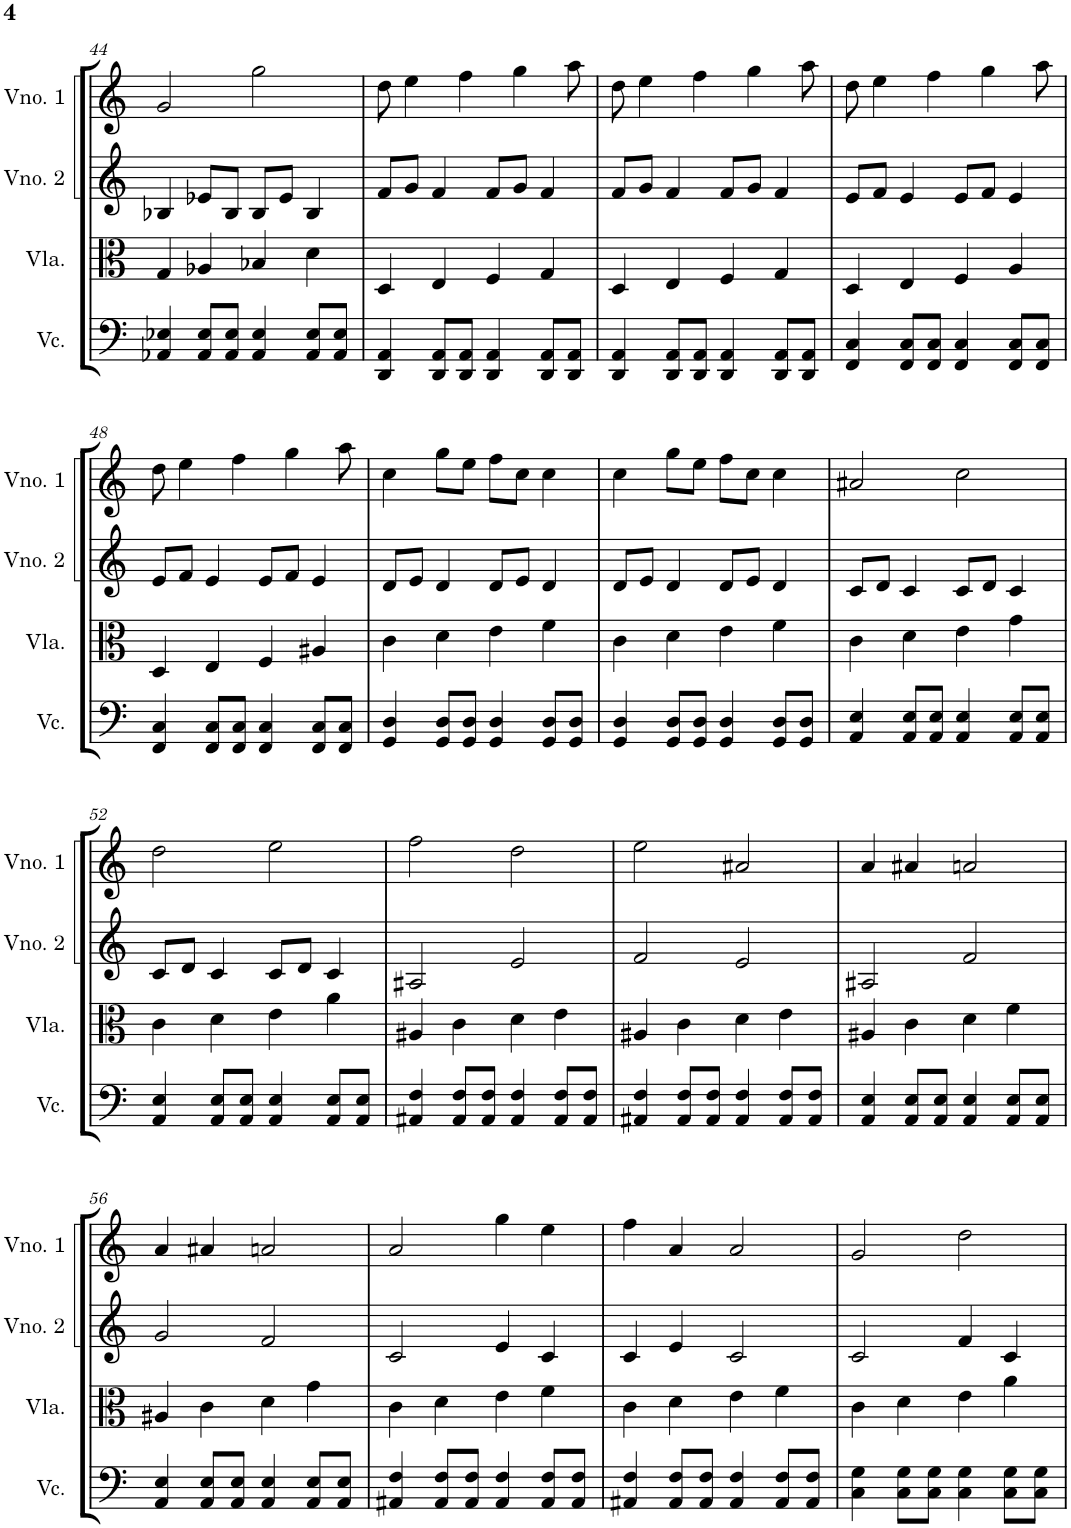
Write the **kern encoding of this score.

**kern	**kern	**kern	**kern
*part4	*part3	*part2	*part1
*staff4	*staff3	*staff2	*staff1
*I"Violoncelo	*I"Viola	*I"Violino 2	*I"Violino 1
*I'Vc.	*I'Vla.	*I'Vno. 2	*I'Vno. 1
!!LO:PB:g=z
*clefF4	*clefC3	*clefG2	*clefG2
*k[]	*k[]	*k[]	*k[]
*M4/4	*M4/4	*M4/4	*M4/4
=44	=44	=44	=44
4AA-X/ 4E-X/	4G/	4B-X/	2g/
8AA-/ 8E-/L	4A-X/	8e-X/L	.
8AA-/ 8E-/J	.	8B-/J	.
4AA-/ 4E-/	4B-X/	8B-/L	2gg\
.	.	8e-/J	.
8AA-/ 8E-/L	4d\	4B-/	.
8AA-/ 8E-/J	.	.	.
=45	=45	=45	=45
4DD/ 4AA/	4D/	8f/L	8dd\
.	.	8g/J	4ee\
8DD/ 8AA/L	4E/	4f/	.
8DD/ 8AA/J	.	.	4ff\
4DD/ 4AA/	4F/	8f/L	.
.	.	8g/J	4gg\
8DD/ 8AA/L	4G/	4f/	.
8DD/ 8AA/J	.	.	8aa\
=46	=46	=46	=46
4DD/ 4AA/	4D/	8f/L	8dd\
.	.	8g/J	4ee\
8DD/ 8AA/L	4E/	4f/	.
8DD/ 8AA/J	.	.	4ff\
4DD/ 4AA/	4F/	8f/L	.
.	.	8g/J	4gg\
8DD/ 8AA/L	4G/	4f/	.
8DD/ 8AA/J	.	.	8aa\
=47	=47	=47	=47
4FF/ 4C/	4D/	8e/L	8dd\
.	.	8f/J	4ee\
8FF/ 8C/L	4E/	4e/	.
8FF/ 8C/J	.	.	4ff\
4FF/ 4C/	4F/	8e/L	.
.	.	8f/J	4gg\
8FF/ 8C/L	4A/	4e/	.
8FF/ 8C/J	.	.	8aa\
!!LO:LB:g=z
=48	=48	=48	=48
4FF/ 4C/	4D/	8e/L	8dd\
.	.	8f/J	4ee\
8FF/ 8C/L	4E/	4e/	.
8FF/ 8C/J	.	.	4ff\
4FF/ 4C/	4F/	8e/L	.
.	.	8f/J	4gg\
8FF/ 8C/L	4A#X/	4e/	.
8FF/ 8C/J	.	.	8aa\
=49	=49	=49	=49
4GG/ 4D/	4c\	8d/L	4cc\
.	.	8e/J	.
8GG/ 8D/L	4d\	4d/	8gg\L
8GG/ 8D/J	.	.	8ee\J
4GG/ 4D/	4e\	8d/L	8ff\L
.	.	8e/J	8cc\J
8GG/ 8D/L	4f\	4d/	4cc\
8GG/ 8D/J	.	.	.
=50	=50	=50	=50
4GG/ 4D/	4c\	8d/L	4cc\
.	.	8e/J	.
8GG/ 8D/L	4d\	4d/	8gg\L
8GG/ 8D/J	.	.	8ee\J
4GG/ 4D/	4e\	8d/L	8ff\L
.	.	8e/J	8cc\J
8GG/ 8D/L	4f\	4d/	4cc\
8GG/ 8D/J	.	.	.
=51	=51	=51	=51
4AA/ 4E/	4c\	8c/L	2a#X/
.	.	8d/J	.
8AA/ 8E/L	4d\	4c/	.
8AA/ 8E/J	.	.	.
4AA/ 4E/	4e\	8c/L	2cc\
.	.	8d/J	.
8AA/ 8E/L	4g\	4c/	.
8AA/ 8E/J	.	.	.
!!LO:LB:g=z
=52	=52	=52	=52
4AA/ 4E/	4c\	8c/L	2dd\
.	.	8d/J	.
8AA/ 8E/L	4d\	4c/	.
8AA/ 8E/J	.	.	.
4AA/ 4E/	4e\	8c/L	2ee\
.	.	8d/J	.
8AA/ 8E/L	4a\	4c/	.
8AA/ 8E/J	.	.	.
=53	=53	=53	=53
4AA#X/ 4F/	4A#X/	2A#X/	2ff\
8AA#/ 8F/L	4c\	.	.
8AA#/ 8F/J	.	.	.
4AA#/ 4F/	4d\	2e/	2dd\
8AA#/ 8F/L	4e\	.	.
8AA#/ 8F/J	.	.	.
=54	=54	=54	=54
4AA#X/ 4F/	4A#X/	2f/	2ee\
8AA#/ 8F/L	4c\	.	.
8AA#/ 8F/J	.	.	.
4AA#/ 4F/	4d\	2e/	2a#X/
8AA#/ 8F/L	4e\	.	.
8AA#/ 8F/J	.	.	.
=55	=55	=55	=55
4AA/ 4E/	4A#X/	2A#X/	4a/
8AA/ 8E/L	4c\	.	4a#X/
8AA/ 8E/J	.	.	.
4AA/ 4E/	4d\	2f/	2an/
8AA/ 8E/L	4f\	.	.
8AA/ 8E/J	.	.	.
!!LO:LB:g=z
=56	=56	=56	=56
4AA/ 4E/	4A#X/	2g/	4a/
8AA/ 8E/L	4c\	.	4a#X/
8AA/ 8E/J	.	.	.
4AA/ 4E/	4d\	2f/	2an/
8AA/ 8E/L	4g\	.	.
8AA/ 8E/J	.	.	.
=57	=57	=57	=57
4AA#X/ 4F/	4c\	2c/	2a/
8AA#/ 8F/L	4d\	.	.
8AA#/ 8F/J	.	.	.
4AA#/ 4F/	4e\	4e/	4gg\
8AA#/ 8F/L	4f\	4c/	4ee\
8AA#/ 8F/J	.	.	.
=58	=58	=58	=58
4AA#X/ 4F/	4c\	4c/	4ff\
8AA#/ 8F/L	4d\	4e/	4a/
8AA#/ 8F/J	.	.	.
4AA#/ 4F/	4e\	2c/	2a/
8AA#/ 8F/L	4f\	.	.
8AA#/ 8F/J	.	.	.
=59	=59	=59	=59
4C\ 4G\	4c\	2c/	2g/
8C\ 8G\L	4d\	.	.
8C\ 8G\J	.	.	.
4C\ 4G\	4e\	4f/	2dd\
8C\ 8G\L	4a\	4c/	.
8C\ 8G\J	.	.	.
=	=	=	=
*-	*-	*-	*-
